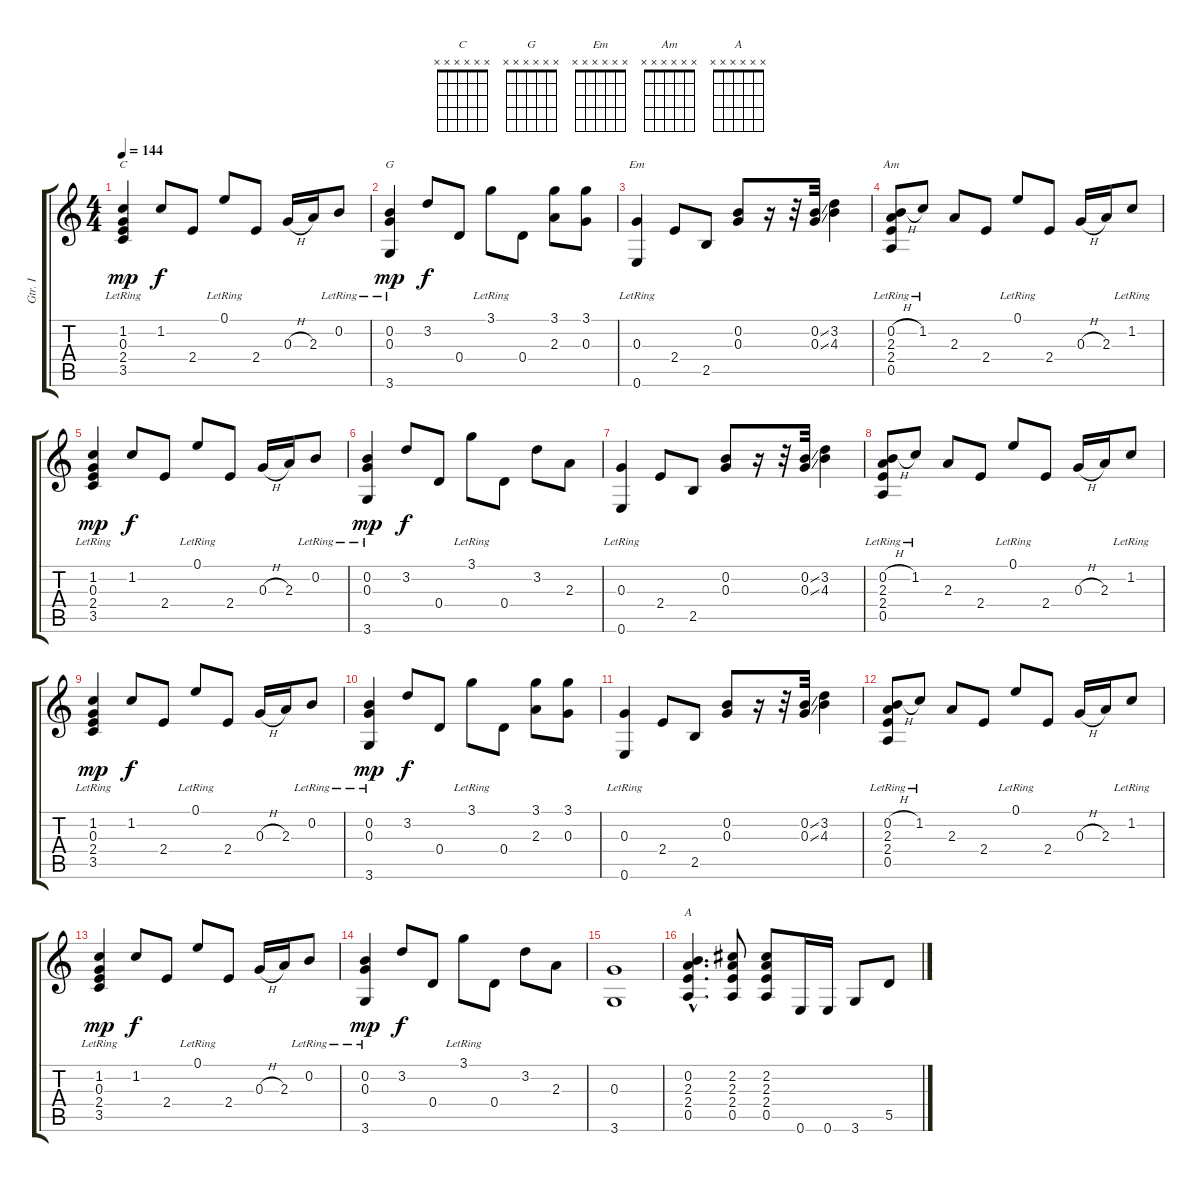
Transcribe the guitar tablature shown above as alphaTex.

\track ("Gtr. I" "Gtr. I") {instrument acousticguitarsteel}
\staff {score tabs}
\tuning (E4 B3 G3 D3 A2 E2) {hide}
\chord ("C" x x x x x x) {firstfret 0}
\chord ("G" x x x x x x) {firstfret 0}
\chord ("Em" x x x x x x) {firstfret 0}
\chord ("Am" x x x x x x) {firstfret 0}
\chord ("A" x x x x x x) {firstfret 0}
\ts (4 4)
\tempo 144
\clef g2
\ks c
(1.2 0.3{lr} 2.4{lr} 3.5{lr}).4{ch "C" dy mp} 1.2.8{dy f} 2.4.8 0.1{lr}.8 2.4.8 0.3{h}.16 2.3.16 0.2{lr}.8 |
(0.2 0.3{lr} 3.6{lr}).4{ch "G" dy mp} 3.2.8{dy f} 0.4.8 3.1{lr}.8 0.4.8 (3.1 2.3).8 (3.1 0.3).8 |
(0.3{lr} 0.6{lr}).4{ch "Em"} 2.4.8 2.5.8 (0.2 0.3).8 r.16 r.32 (0.2{ss} 0.3{ss}).32 (3.2 4.3).4 |
(0.2{h} 2.3{lr} 2.4{lr} 0.5{lr}).8{ch "Am"} 1.2{lr}.8 2.3.8 2.4.8 0.1{lr}.8 2.4.8 0.3{h}.16 2.3.16 1.2{lr}.8 |
(1.2 0.3{lr} 2.4{lr} 3.5{lr}).4{dy mp} 1.2.8{dy f} 2.4.8 0.1{lr}.8 2.4.8 0.3{h}.16 2.3.16 0.2{lr}.8 |
(0.2 0.3{lr} 3.6{lr}).4{dy mp} 3.2.8{dy f} 0.4.8 3.1{lr}.8 0.4.8 3.2.8 2.3.8 |
(0.3{lr} 0.6{lr}).4 2.4.8 2.5.8 (0.2 0.3).8 r.16 r.32 (0.2{ss} 0.3{ss}).32 (3.2 4.3).4 |
(0.2{h} 2.3{lr} 2.4{lr} 0.5{lr}).8 1.2{lr}.8 2.3.8 2.4.8 0.1{lr}.8 2.4.8 0.3{h}.16 2.3.16 1.2{lr}.8 |
(1.2 0.3{lr} 2.4{lr} 3.5{lr}).4{dy mp} 1.2.8{dy f} 2.4.8 0.1{lr}.8 2.4.8 0.3{h}.16 2.3.16 0.2{lr}.8 |
(0.2 0.3{lr} 3.6{lr}).4{dy mp} 3.2.8{dy f} 0.4.8 3.1{lr}.8 0.4.8 (3.1 2.3).8 (3.1 0.3).8 |
(0.3{lr} 0.6{lr}).4 2.4.8 2.5.8 (0.2 0.3).8 r.16 r.32 (0.2{ss} 0.3{ss}).32 (3.2 4.3).4 |
(0.2{h} 2.3{lr} 2.4{lr} 0.5{lr}).8 1.2{lr}.8 2.3.8 2.4.8 0.1{lr}.8 2.4.8 0.3{h}.16 2.3.16 1.2{lr}.8 |
(1.2 0.3{lr} 2.4{lr} 3.5{lr}).4{dy mp} 1.2.8{dy f} 2.4.8 0.1{lr}.8 2.4.8 0.3{h}.16 2.3.16 0.2{lr}.8 |
(0.2 0.3{lr} 3.6{lr}).4{dy mp} 3.2.8{dy f} 0.4.8 3.1{lr}.8 0.4.8 3.2.8 2.3.8 |
(0.3 3.6).1 |
(0.2{hac} 2.3{hac} 2.4{hac} 0.5{hac}).4{d ch "A"} (2.2 2.3 2.4 0.5).8 (2.2 2.3 2.4 0.5).8 0.6.16 0.6.16 3.6.8 5.5.8
